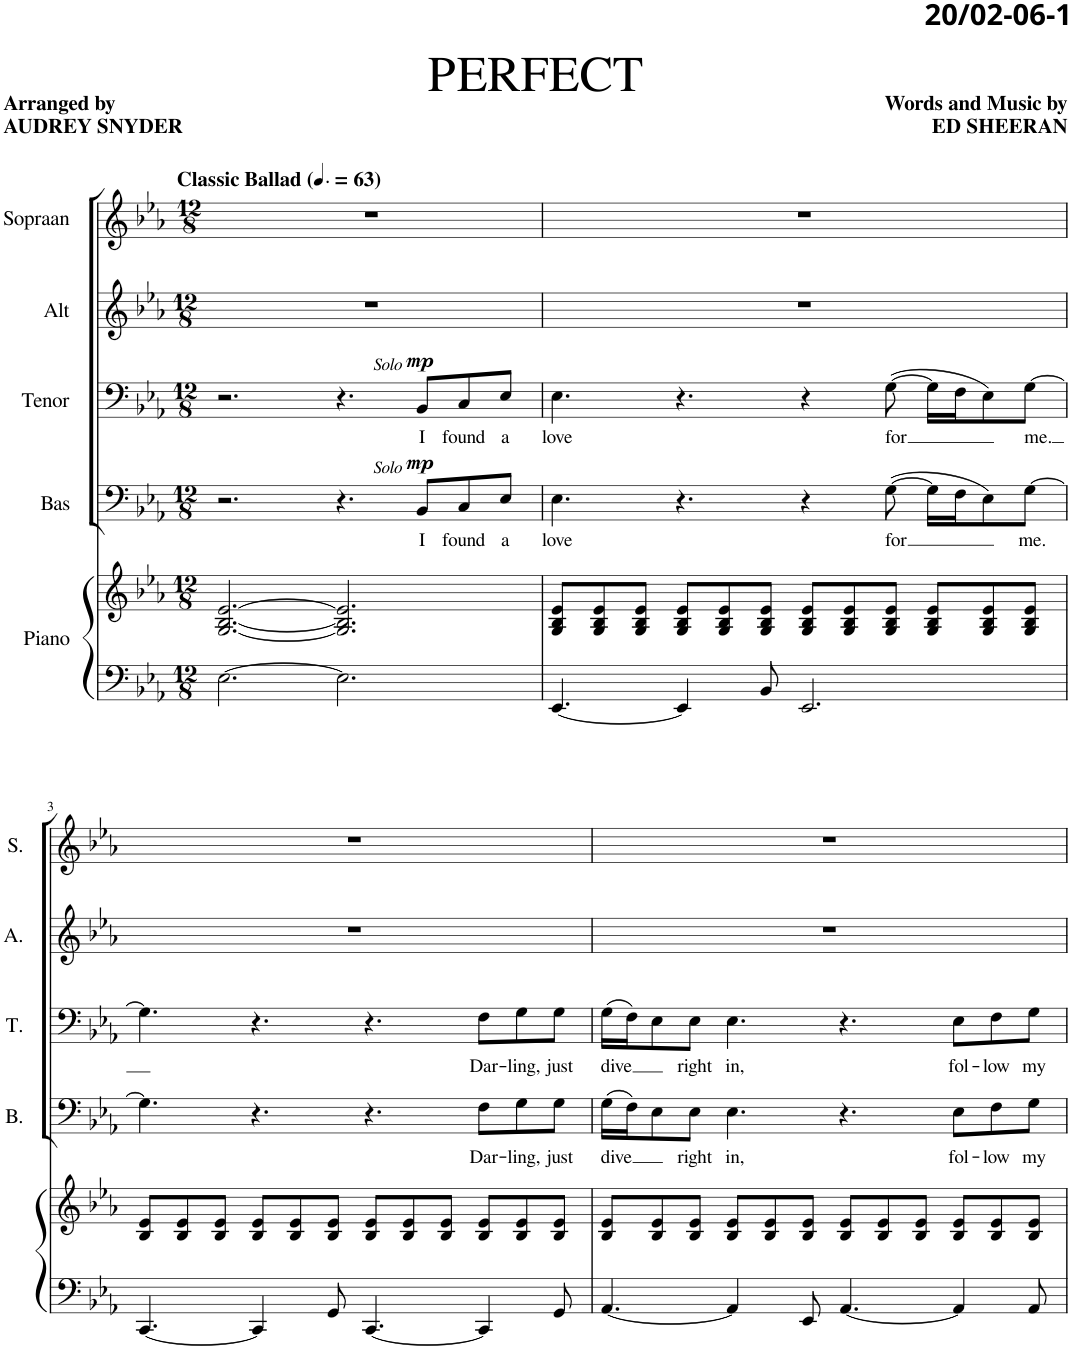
**kern	**kern	**kern	**text	**dynam	**kern	**text	**dynam	**kern	**kern
*part5	*part5	*part4	*part4	*part4	*part3	*part3	*part3	*part2	*part1
*staff6	*staff5	*staff4	*staff4	*staff4	*staff3	*staff3	*staff3	*staff2	*staff1
*I"Piano	*	*I"Bas	*	*	*I"Tenor	*	*	*I"Alt	*I"Sopraan
*I'Pno	*	*I'B.	*	*	*I'T.	*	*	*I'A.	*I'S.
*clefF4	*clefG2	*clefF4	*	*	*clefF4	*	*	*clefG2	*clefG2
*	*	*Trd12c21	*	*	*	*	*	*	*Trd1c2
*k[b-e-a-]	*k[b-e-a-]	*k[b-e-a-]	*	*	*k[b-e-a-]	*	*	*k[b-e-a-]	*k[b-e-a-]
*M12/8	*M12/8	*M12/8	*	*	*M12/8	*	*	*M12/8	*M12/8
*MM95	*MM95	*MM95	*	*	*MM95	*	*	*MM95	*MM95
=1	=1	=1	=1	=1	=1	=1	=1	=1	=1
!	!	!	!	!	!	!	!	!	!LO:TX:a:B:t=Classic Ballad
[2.E-\	[2.G/ [2.B-/ [2.e-/	2.r	.	.	2.r	.	.	1.r	1.r
2.E-\]	2.G/] 2.B-/] 2.e-/]	4.r	.	.	4.r	.	.	.	.
!	!	!	!	!	!LO:TX:a:i:t=Solo	!	!	!	!
!	!	!LO:TX:a:i:t=Solo	!	!	!	!	!	!	!
!	!	!	!LO:LY:b	!LO:DY:a	!	!LO:LY:b	!LO:DY:a	!	!
.	.	8BB-/L	I	mp	8BB-/L	I	mp	.	.
!	!	!	!LO:LY:b	!	!	!LO:LY:b	!	!	!
.	.	8C/	found	.	8C/	found	.	.	.
!	!	!	!LO:LY:b	!	!	!LO:LY:b	!	!	!
.	.	8E-/J	a	.	8E-/J	a	.	.	.
=2	=2	=2	=2	=2	=2	=2	=2	=2	=2
!	!	!	!LO:LY:b	!	!	!LO:LY:b	!	!	!
[4.EE-/	8G/ 8B-/ 8e-/L	4.E-\	love	.	4.E-\	love	.	1.r	1.r
.	8G/ 8B-/ 8e-/	.	.	.	.	.	.	.	.
.	8G/ 8B-/ 8e-/J	.	.	.	.	.	.	.	.
4EE-/]	8G/ 8B-/ 8e-/L	4.r	.	.	4.r	.	.	.	.
.	8G/ 8B-/ 8e-/	.	.	.	.	.	.	.	.
8BB-/	8G/ 8B-/ 8e-/J	.	.	.	.	.	.	.	.
2.EE-/	8G/ 8B-/ 8e-/L	4r	.	.	4r	.	.	.	.
.	8G/ 8B-/ 8e-/	.	.	.	.	.	.	.	.
!	!	!	!LO:LY:b	!	!	!LO:LY:b	!	!	!
.	8G/ 8B-/ 8e-/J	([8G\	for	.	([8G\	for	.	.	.
.	8G/ 8B-/ 8e-/L	16G\LL]	.	.	16G\LL]	.	.	.	.
.	.	16F\J	.	.	16F\J	.	.	.	.
.	8G/ 8B-/ 8e-/	8E-\)	.	.	8E-\)	.	.	.	.
!	!	!	!LO:LY:b	!	!	!LO:LY:b	!	!	!
.	8G/ 8B-/ 8e-/J	[8G\J	me.	.	[8G\J	me.	.	.	.
!!LO:LB:g=z
=3	=3	=3	=3	=3	=3	=3	=3	=3	=3
[4.CC/	8B-/ 8e-/L	4.G\]	.	.	4.G\]	.	.	1.r	1.r
.	8B-/ 8e-/	.	.	.	.	.	.	.	.
.	8B-/ 8e-/J	.	.	.	.	.	.	.	.
4CC/]	8B-/ 8e-/L	4.r	.	.	4.r	.	.	.	.
.	8B-/ 8e-/	.	.	.	.	.	.	.	.
8GG/	8B-/ 8e-/J	.	.	.	.	.	.	.	.
[4.CC/	8B-/ 8e-/L	4.r	.	.	4.r	.	.	.	.
.	8B-/ 8e-/	.	.	.	.	.	.	.	.
.	8B-/ 8e-/J	.	.	.	.	.	.	.	.
!	!	!	!LO:LY:b	!	!	!LO:LY:b	!	!	!
4CC/]	8B-/ 8e-/L	8F\L	Dar-	.	8F\L	Dar-	.	.	.
!	!	!	!LO:LY:b	!	!	!LO:LY:b	!	!	!
.	8B-/ 8e-/	8G\	-ling,	.	8G\	-ling,	.	.	.
!	!	!	!LO:LY:b	!	!	!LO:LY:b	!	!	!
8GG/	8B-/ 8e-/J	8G\J	just	.	8G\J	just	.	.	.
=4	=4	=4	=4	=4	=4	=4	=4	=4	=4
!	!	!	!LO:LY:b	!	!	!LO:LY:b	!	!	!
[4.AA-/	8B-/ 8e-/L	(16G\LL	dive	.	(16G\LL	dive	.	1.r	1.r
.	.	16F\J)	.	.	16F\J)	.	.	.	.
.	8B-/ 8e-/	8E-\	.	.	8E-\	.	.	.	.
!	!	!	!LO:LY:b	!	!	!LO:LY:b	!	!	!
.	8B-/ 8e-/J	8E-\J	right	.	8E-\J	right	.	.	.
!	!	!	!LO:LY:b	!	!	!LO:LY:b	!	!	!
4AA-/]	8B-/ 8e-/L	4.E-\	in,	.	4.E-\	in,	.	.	.
.	8B-/ 8e-/	.	.	.	.	.	.	.	.
8EE-/	8B-/ 8e-/J	.	.	.	.	.	.	.	.
[4.AA-/	8B-/ 8e-/L	4.r	.	.	4.r	.	.	.	.
.	8B-/ 8e-/	.	.	.	.	.	.	.	.
.	8B-/ 8e-/J	.	.	.	.	.	.	.	.
!	!	!	!LO:LY:b	!	!	!LO:LY:b	!	!	!
4AA-/]	8B-/ 8e-/L	8E-\L	fol-	.	8E-\L	fol-	.	.	.
!	!	!	!LO:LY:b	!	!	!LO:LY:b	!	!	!
.	8B-/ 8e-/	8F\	-low	.	8F\	-low	.	.	.
!	!	!	!LO:LY:b	!	!	!LO:LY:b	!	!	!
8AA-/	8B-/ 8e-/J	8G\J	my	.	8G\J	my	.	.	.
=	=	=	=	=	=	=	=	=	=
*-	*-	*-	*-	*-	*-	*-	*-	*-	*-
